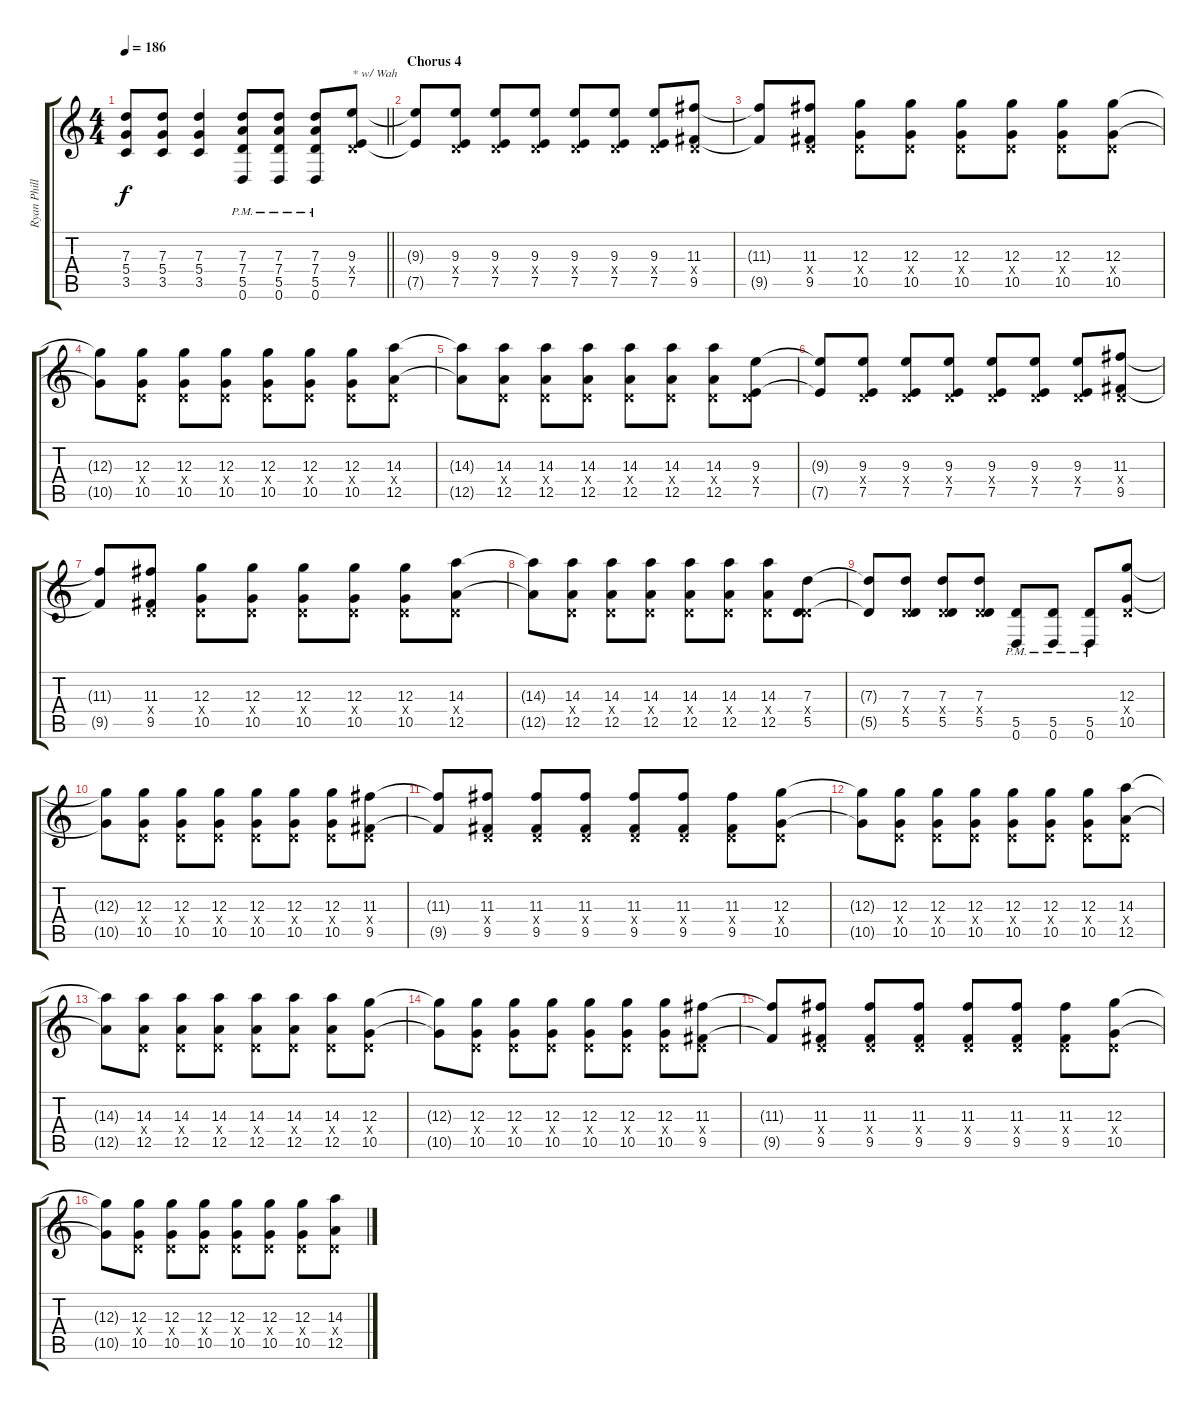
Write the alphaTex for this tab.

\track ("Ryan Phillips | Lead Gtr. 1" "Ryan Phill") {instrument distortionguitar}
\staff {score tabs}
\tuning (E4 B3 G3 D3 A2 D2) {hide}
\ts (4 4)
\tempo 186
\clef g2
\barLineRight lightlight
\ks c
(7.3{t} 5.4{t} 3.5{t}).8{dy f} (7.3 5.4 3.5).8 (7.3 5.4 3.5).4 (7.3{pm} 7.4{pm} 5.5{pm} 0.6{pm}).8 (7.3{pm} 7.4{pm} 5.5{pm} 0.6{pm}).8 (7.3{pm} 7.4{pm} 5.5{pm} 0.6{pm}).8 (9.3 0.4{x} 7.5).8{txt "* w/ Wah" balance 16 instrument distortionguitar} |
\section ("" "Chorus 4")
(9.3{t} 7.5{t}).8 (9.3 0.4{x} 7.5).8 (9.3 0.4{x} 7.5).8 (9.3 0.4{x} 7.5).8 (9.3 0.4{x} 7.5).8 (9.3 0.4{x} 7.5).8 (9.3 0.4{x} 7.5).8 (11.3 0.4{x} 9.5).8 |
(11.3{t} 9.5{t}).8 (11.3 0.4{x} 9.5).8 (12.3 0.4{x} 10.5).8 (12.3 0.4{x} 10.5).8 (12.3 0.4{x} 10.5).8 (12.3 0.4{x} 10.5).8 (12.3 0.4{x} 10.5).8 (12.3 0.4{x} 10.5).8 |
(12.3{t} 10.5{t}).8 (12.3 0.4{x} 10.5).8 (12.3 0.4{x} 10.5).8 (12.3 0.4{x} 10.5).8 (12.3 0.4{x} 10.5).8 (12.3 0.4{x} 10.5).8 (12.3 0.4{x} 10.5).8 (14.3 0.4{x} 12.5).8 |
(14.3{t} 12.5{t}).8 (14.3 0.4{x} 12.5).8 (14.3 0.4{x} 12.5).8 (14.3 0.4{x} 12.5).8 (14.3 0.4{x} 12.5).8 (14.3 0.4{x} 12.5).8 (14.3 0.4{x} 12.5).8 (9.3 0.4{x} 7.5).8 |
(9.3{t} 7.5{t}).8 (9.3 0.4{x} 7.5).8 (9.3 0.4{x} 7.5).8 (9.3 0.4{x} 7.5).8 (9.3 0.4{x} 7.5).8 (9.3 0.4{x} 7.5).8 (9.3 0.4{x} 7.5).8 (11.3 0.4{x} 9.5).8 |
(11.3{t} 9.5{t}).8 (11.3 0.4{x} 9.5).8 (12.3 0.4{x} 10.5).8 (12.3 0.4{x} 10.5).8 (12.3 0.4{x} 10.5).8 (12.3 0.4{x} 10.5).8 (12.3 0.4{x} 10.5).8 (14.3 0.4{x} 12.5).8 |
(14.3{t} 12.5{t}).8 (14.3 0.4{x} 12.5).8 (14.3 0.4{x} 12.5).8 (14.3 0.4{x} 12.5).8 (14.3 0.4{x} 12.5).8 (14.3 0.4{x} 12.5).8 (14.3 0.4{x} 12.5).8 (7.3 0.4{x} 5.5).8 |
(7.3{t} 5.5{t}).8 (7.3 0.4{x} 5.5).8 (7.3 0.4{x} 5.5).8 (7.3 0.4{x} 5.5).8 (5.5{pm} 0.6{pm}).8 (5.5{pm} 0.6{pm}).8 (5.5{pm} 0.6{pm}).8 (12.3 0.4{x} 10.5).8 |
(12.3{t} 10.5{t}).8 (12.3 0.4{x} 10.5).8 (12.3 0.4{x} 10.5).8 (12.3 0.4{x} 10.5).8 (12.3 0.4{x} 10.5).8 (12.3 0.4{x} 10.5).8 (12.3 0.4{x} 10.5).8 (11.3 0.4{x} 9.5).8 |
(11.3{t} 9.5{t}).8 (11.3 0.4{x} 9.5).8 (11.3 0.4{x} 9.5).8 (11.3 0.4{x} 9.5).8 (11.3 0.4{x} 9.5).8 (11.3 0.4{x} 9.5).8 (11.3 0.4{x} 9.5).8 (12.3 0.4{x} 10.5).8 |
(12.3{t} 10.5{t}).8 (12.3 0.4{x} 10.5).8 (12.3 0.4{x} 10.5).8 (12.3 0.4{x} 10.5).8 (12.3 0.4{x} 10.5).8 (12.3 0.4{x} 10.5).8 (12.3 0.4{x} 10.5).8 (14.3 0.4{x} 12.5).8 |
(14.3{t} 12.5{t}).8 (14.3 0.4{x} 12.5).8 (14.3 0.4{x} 12.5).8 (14.3 0.4{x} 12.5).8 (14.3 0.4{x} 12.5).8 (14.3 0.4{x} 12.5).8 (14.3 0.4{x} 12.5).8 (12.3 0.4{x} 10.5).8 |
(12.3{t} 10.5{t}).8 (12.3 0.4{x} 10.5).8 (12.3 0.4{x} 10.5).8 (12.3 0.4{x} 10.5).8 (12.3 0.4{x} 10.5).8 (12.3 0.4{x} 10.5).8 (12.3 0.4{x} 10.5).8 (11.3 0.4{x} 9.5).8 |
(11.3{t} 9.5{t}).8 (11.3 0.4{x} 9.5).8 (11.3 0.4{x} 9.5).8 (11.3 0.4{x} 9.5).8 (11.3 0.4{x} 9.5).8 (11.3 0.4{x} 9.5).8 (11.3 0.4{x} 9.5).8 (12.3 0.4{x} 10.5).8 |
(12.3{t} 10.5{t}).8 (12.3 0.4{x} 10.5).8 (12.3 0.4{x} 10.5).8 (12.3 0.4{x} 10.5).8 (12.3 0.4{x} 10.5).8 (12.3 0.4{x} 10.5).8 (12.3 0.4{x} 10.5).8 (14.3 0.4{x} 12.5).8
